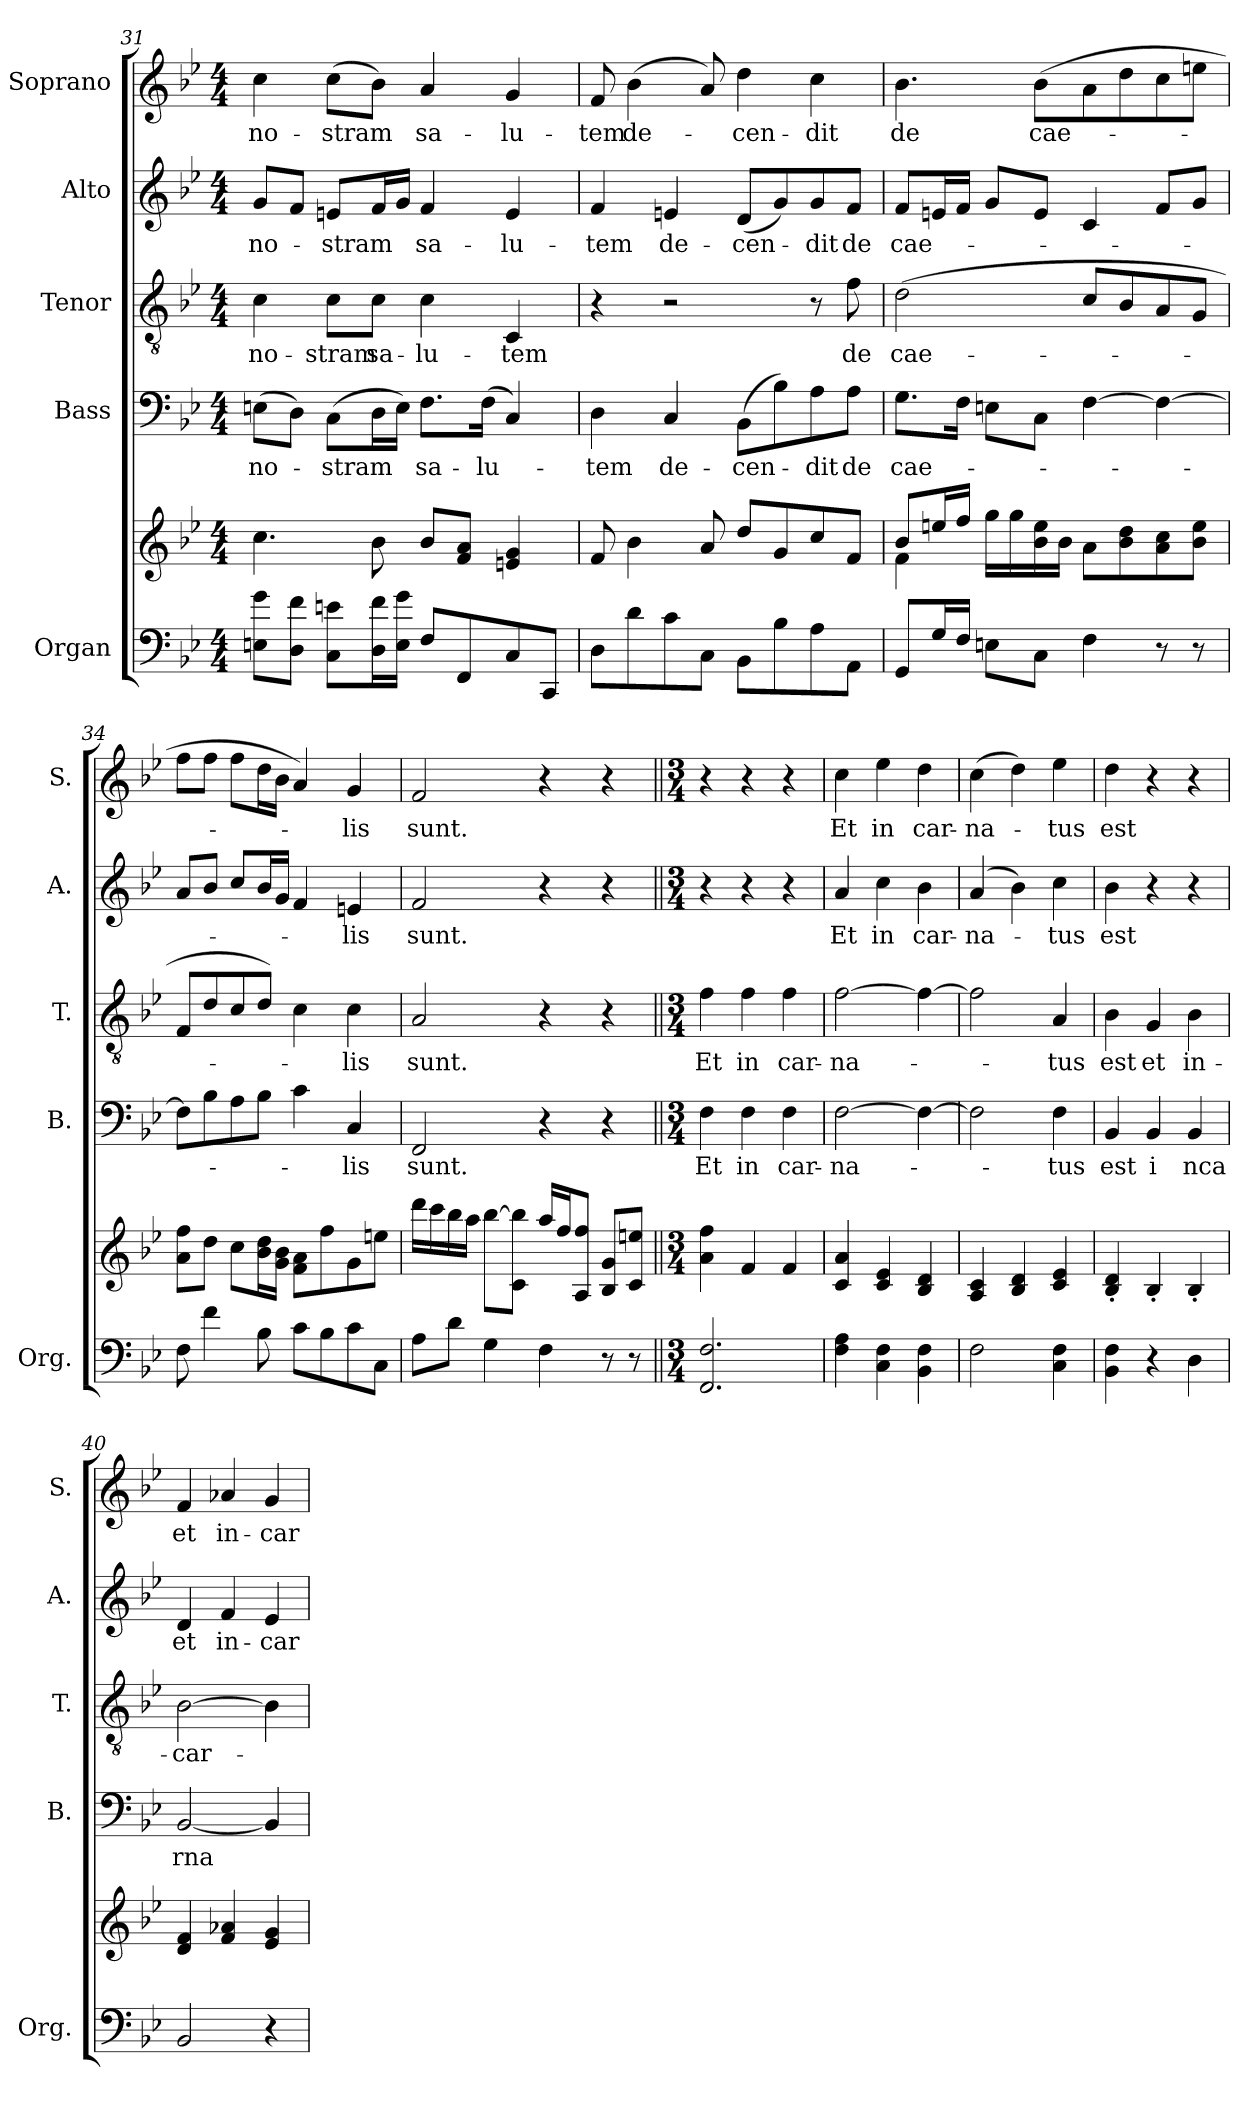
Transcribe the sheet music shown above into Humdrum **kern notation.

**kern	**kern	**kern	**text	**kern	**text	**kern	**text	**kern	**text
*part5	*part5	*part4	*part4	*part3	*part3	*part2	*part2	*part1	*part1
*staff6	*staff5	*staff4	*staff4	*staff3	*staff3	*staff2	*staff2	*staff1	*staff1
*I"Organ	*	*I"Bass	*	*I"Tenor	*	*I"Alto	*	*I"Soprano	*
*I'Org.	*	*I'B.	*	*I'T.	*	*I'A.	*	*I'S.	*
*clefF4	*clefG2	*clefF4	*	*clefGv2	*	*clefG2	*	*clefG2	*
*k[b-e-]	*k[b-e-]	*k[b-e-]	*	*k[b-e-]	*	*k[b-e-]	*	*k[b-e-]	*
*M4/4	*M4/4	*M4/4	*	*M4/4	*	*M4/4	*	*M4/4	*
=31	=31	=31	=31	=31	=31	=31	=31	=31	=31
!	!	!	!LO:LY:b	!	!LO:LY:b	!	!LO:LY:b	!	!LO:LY:b
8En\ 8g\L	4.cc\	(>8En\L	no-	4c\	no-	8g/L	no-	4cc\	no-
8D\ 8f\J	.	8D\J)	.	.	.	8f/J	.	.	.
!	!	!	!LO:LY:b	!	!LO:LY:b	!	!LO:LY:b	!	!LO:LY:b
8C\ 8en\L	.	(>8C\L	-stram	8c\L	-stram	8en/L	-stram	(>8cc\L	-stram
!	!	!	!	!	!LO:LY:b	!	!	!	!
16D\ 16f\L	8b-\	16D\L	.	8c\J	sa-	16f/L	.	8b-\J)	.
16E\ 16g\JJ	.	16E\JJ)	.	.	.	16g/JJ	.	.	.
!	!	!	!LO:LY:b	!	!LO:LY:b	!	!LO:LY:b	!	!LO:LY:b
8F/L	8b-/L	8.F\L	sa-	4c\	-lu-	4f/	sa-	4a/	sa-
8FF/	8f/ 8a/J	.	.	.	.	.	.	.	.
!	!	!	!LO:LY:b	!	!	!	!	!	!
.	.	(>16F\Jk	-lu-	.	.	.	.	.	.
!	!	!	!	!	!LO:LY:b	!	!LO:LY:b	!	!LO:LY:b
8C/	4en/ 4g/	4C/)	.	4C/	-tem	4e/	-lu-	4g/	-lu-
8CC/J	.	.	.	.	.	.	.	.	.
!!LO:LB:g=z
=32	=32	=32	=32	=32	=32	=32	=32	=32	=32
!	!	!	!LO:LY:b	!	!	!	!LO:LY:b	!	!LO:LY:b
8D\L	8f/	4D\	-tem	4r	.	4f/	-tem	8f/	-tem
!	!	!	!	!	!	!	!	!	!LO:LY:b
8d\	4b-\	.	.	.	.	.	.	(>4b-\	de-
!	!	!	!LO:LY:b	!	!	!	!LO:LY:b	!	!
8c\	.	4C/	de-	2r	.	4en/	de-	.	.
8C\J	8a/	.	.	.	.	.	.	8a/)	.
!	!	!	!LO:LY:b	!	!	!	!LO:LY:b	!	!LO:LY:b
8BB-\L	8dd/L	(>8BB-\L	-cen-	.	.	(<8d/L	-cen-	4dd\	-cen-
8B-\	8g/	8B-\)	.	.	.	8g/)	.	.	.
!	!	!	!LO:LY:b	!	!	!	!LO:LY:b	!	!LO:LY:b
8A\	8cc/	8A\	-dit	8r	.	8g/	-dit	4cc\	-dit
!	!	!	!LO:LY:b	!	!LO:LY:b	!	!LO:LY:b	!	!
8AA\J	8f/J	8A\J	de	8f\	de	8f/J	de	.	.
=33	=33	=33	=33	=33	=33	=33	=33	=33	=33
*	*^	*	*	*	*	*	*	*	*
!	!	!	!	!LO:LY:b	!	!LO:LY:b	!	!LO:LY:b	!	!LO:LY:b
8GG/L	8b-/L	4f\	8.G\L	cae-	(>2d\	cae-	8f/L	cae-	4.b-\	de
16G/L	16een/L	.	.	.	.	.	16en/L	.	.	.
16F/JJ	16ff/JJ	.	16F\Jk	.	.	.	16f/JJ	.	.	.
8En\L	16gg\LL	2.ryy	8En\L	.	.	.	8g/L	.	.	.
.	16gg\	.	.	.	.	.	.	.	.	.
!	!	!	!	!	!	!	!	!	!	!LO:LY:b
8C\J	16b-\ 16ee\	.	8C\J	.	.	.	8e/J	.	(>8b-\L	cae-
.	16b-\JJ	.	.	.	.	.	.	.	.	.
4F\	8a\L	.	[4F\	.	8c/L	.	4c/	.	8a\	.
.	8b-\ 8dd\	.	.	.	8B-/	.	.	.	8dd\	.
8r	8a\ 8cc\	.	4F\_	.	8A/	.	8f/L	.	8cc\	.
8r	8b-\ 8ee\J	.	.	.	8G/J	.	8g/J	.	8een\J	.
*	*v	*v	*	*	*	*	*	*	*	*
=34	=34	=34	=34	=34	=34	=34	=34	=34	=34
8F\	8a\ 8ff\L	8F\L]	.	8F/L	.	8a/L	.	8ff\L	.
4f\	8dd\J	8B-\	.	8d/	.	8b-/J	.	8ff\J	.
.	8cc\L	8A\	.	8c/	.	8cc/L	.	8ff\L	.
8B-\	16b-\ 16dd\L	8B-\J	.	8d/J)	.	16b-/L	.	16dd\L	.
.	16g\ 16b-\JJ	.	.	.	.	16g/JJ	.	16b-\JJ	.
8c\L	8f\ 8a\L	4c\	.	4c\	.	4f/	.	4a/)	.
8B-\	8ff\	.	.	.	.	.	.	.	.
!	!	!	!LO:LY:b	!	!LO:LY:b	!	!LO:LY:b	!	!LO:LY:b
8c\	8g\	4C/	-lis	4c\	-lis	4en/	-lis	4g/	-lis
8C\J	8een\J	.	.	.	.	.	.	.	.
=35	=35	=35	=35	=35	=35	=35	=35	=35	=35
!	!	!	!LO:LY:b	!	!LO:LY:b	!	!LO:LY:b	!	!LO:LY:b
8A\L	16ddd\LL	2FF/	sunt.	2A/	sunt.	2f/	sunt.	2f/	sunt.
.	16ccc\	.	.	.	.	.	.	.	.
8d\J	16bb-\	.	.	.	.	.	.	.	.
.	16aa\JJ	.	.	.	.	.	.	.	.
4G\	[8bb-\L	.	.	.	.	.	.	.	.
.	8c\ 8bb-\]J	.	.	.	.	.	.	.	.
4F\	16aa/LL	4r	.	4r	.	4r	.	4r	.
.	16ff/J	.	.	.	.	.	.	.	.
.	8A/ 8ff/J	.	.	.	.	.	.	.	.
8r	8B-/ 8g/L	4r	.	4r	.	4r	.	4r	.
8r	8c/ 8een/J	.	.	.	.	.	.	.	.
!!LO:PB:g=z
=36||	=36||	=36||	=36||	=36||	=36||	=36||	=36||	=36||	=36||
*M3/4	*M3/4	*M3/4	*	*M3/4	*	*M3/4	*	*M3/4	*
!	!	!	!LO:LY:b	!	!LO:LY:b	!	!	!	!
2.FF/ 2.F/	4a\ 4ff\	4F\	Et	4f\	Et	4r	.	4r	.
*	*	*	*	*	*	*	*	*MM68	*
!	!	!	!LO:LY:b	!	!LO:LY:b	!	!	!	!
.	4f/	4F\	in	4f\	in	4r	.	4r	.
!	!	!	!LO:LY:b	!	!LO:LY:b	!	!	!	!
.	4f/	4F\	car-	4f\	car-	4r	.	4r	.
=37	=37	=37	=37	=37	=37	=37	=37	=37	=37
!	!	!	!LO:LY:b	!	!LO:LY:b	!	!LO:LY:b	!	!LO:LY:b
4F\ 4A\	4c/ 4a/	[2F\	-na-	[2f\	-na-	4a/	Et	4cc\	Et
!	!	!	!	!	!	!	!LO:LY:b	!	!LO:LY:b
4C\ 4F\	4c/ 4e-/	.	.	.	.	4cc\	in	4ee-\	in
!	!	!	!	!	!	!	!LO:LY:b	!	!LO:LY:b
4BB-\ 4F\	4B-/ 4d/	4F\_	.	4f\_	.	4b-\	car-	4dd\	car-
=38	=38	=38	=38	=38	=38	=38	=38	=38	=38
!	!	!	!	!	!	!	!LO:LY:b	!	!LO:LY:b
2F\	4A/ 4c/	2F\]	.	2f\]	.	(>4a/	-na-	(>4cc\	-na-
.	4B-/ 4d/	.	.	.	.	4b-\)	.	4dd\)	.
!	!	!	!LO:LY:b	!	!LO:LY:b	!	!LO:LY:b	!	!LO:LY:b
4C\ 4F\	4c/ 4e-/	4F\	tus	4A/	tus	4cc\	tus	4ee-\	tus
=39	=39	=39	=39	=39	=39	=39	=39	=39	=39
!	!	!	!LO:LY:b	!	!LO:LY:b	!	!LO:LY:b	!	!LO:LY:b
4BB-\ 4F\	4B-/' 4d/'	4BB-/	est	4B-\	est	4b-\	est	4dd\	est
!	!	!	!LO:LY:b	!	!LO:LY:b	!	!	!	!
4r	4B-'/	4BB-/	i	4G/	et	4r	.	4r	.
!	!	!	!LO:LY:b	!	!LO:LY:b	!	!	!	!
4D\	4B-'/	4BB-/	nca	4B-\	in-	4r	.	4r	.
=40	=40	=40	=40	=40	=40	=40	=40	=40	=40
!	!	!	!LO:LY:b	!	!LO:LY:b	!	!LO:LY:b	!	!LO:LY:b
2BB-/	4d/ 4f/	[2BB-/	rna	[2B-\	-car-	4d/	et	4f/	et
!	!	!	!	!	!	!	!LO:LY:b	!	!LO:LY:b
.	4f/ 4a-X/	.	.	.	.	4f/	in-	4a-X/	in-
!	!	!	!	!	!	!	!LO:LY:b	!	!LO:LY:b
4r	4e-/ 4g/	4BB-/]	.	4B-\]	.	4e-/	-car-	4g/	-car-
=	=	=	=	=	=	=	=	=	=
*-	*-	*-	*-	*-	*-	*-	*-	*-	*-
